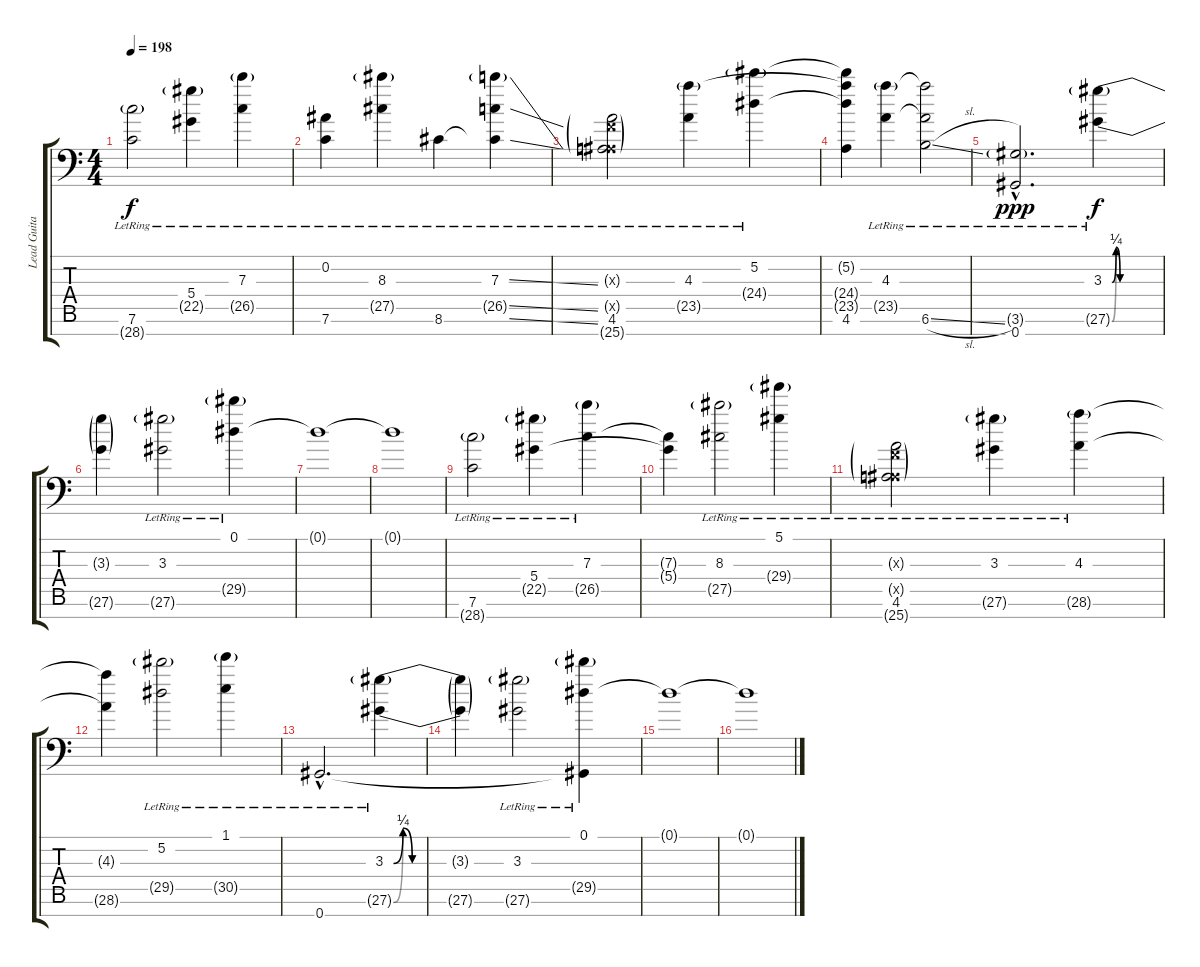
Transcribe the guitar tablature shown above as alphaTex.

\track ("Lead Guitar #2" "Lead Guita") {instrument electricguitarjazz}
\staff {score tabs}
\tuning (Eb4 Bb3 F3 Eb3 Bb2 F2 Ab1) {hide}
\ts (4 4)
\tempo 198
\clef f4
\ks c
(7.6{lr} 28.7{g lr}).2{dy f} (5.4{lr} 22.5{g lr}).4 (7.3{lr} 26.5{g lr}).4 |
(0.2 7.6{lr}).4 (8.3{lr} 27.5{g lr}).4 8.6{lr}.4 (7.3{ss lr} 26.5{ss g lr} 8.6{ss t}).4 |
(0.3{g x} 0.5{g x} 4.6{lr} 25.7{g lr}).2 (4.3{lr} 23.5{g lr}).4 (5.2{lr} 24.4{g lr}).4 |
(5.2{t} 24.4{t} 23.5{t} 4.6).4 (4.3{lr} 23.5{g lr}).4 (4.3{t} 23.5{t} 6.6{sl lr}).2 |
(3.6{g hac} 0.7{hac lr}).2{d dy ppp} (3.3{be (custom 0 0 5 1 10 0 60 0) lr} 27.6{be (custom 0 0 5 1 10 0 15 0 60 0) g lr}).4{dy f} |
(3.3{t} 27.6{t}).4 (3.3{lr} 27.6{g lr}).2 (0.1{lr} 29.5{g lr}).4 |
0.1{t}.1 |
0.1{t}.1 |
(7.6{lr} 28.7{g lr}).2 (5.4{lr} 22.5{g lr}).4 (7.3{lr} 26.5{g lr}).4 |
(7.3{t} 5.4{t}).4 (8.3{lr} 27.5{g lr}).2 (5.1{lr} 29.4{g lr}).4 |
(0.3{g x} 0.5{g x} 4.6{lr} 25.7{g lr}).2 (3.3{lr} 27.6{g lr}).4 (4.3{lr} 28.6{g lr}).4 |
(4.3{t} 28.6{t}).4 (5.2{lr} 29.5{g lr}).2 (1.1{lr} 30.5{g lr}).4 |
0.7{hac lr}.2{d} (3.3{be (custom 0 0 5 1 10 0 60 0) lr} 27.6{be (custom 0 0 5 1 10 0 15 0 60 0) g lr}).4 |
(3.3{t} 27.6{t}).4 (3.3{lr} 27.6{g lr}).2 (0.1{lr} 29.5{g lr} 0.7{t}).4 |
0.1{t}.1 |
0.1{t}.1
